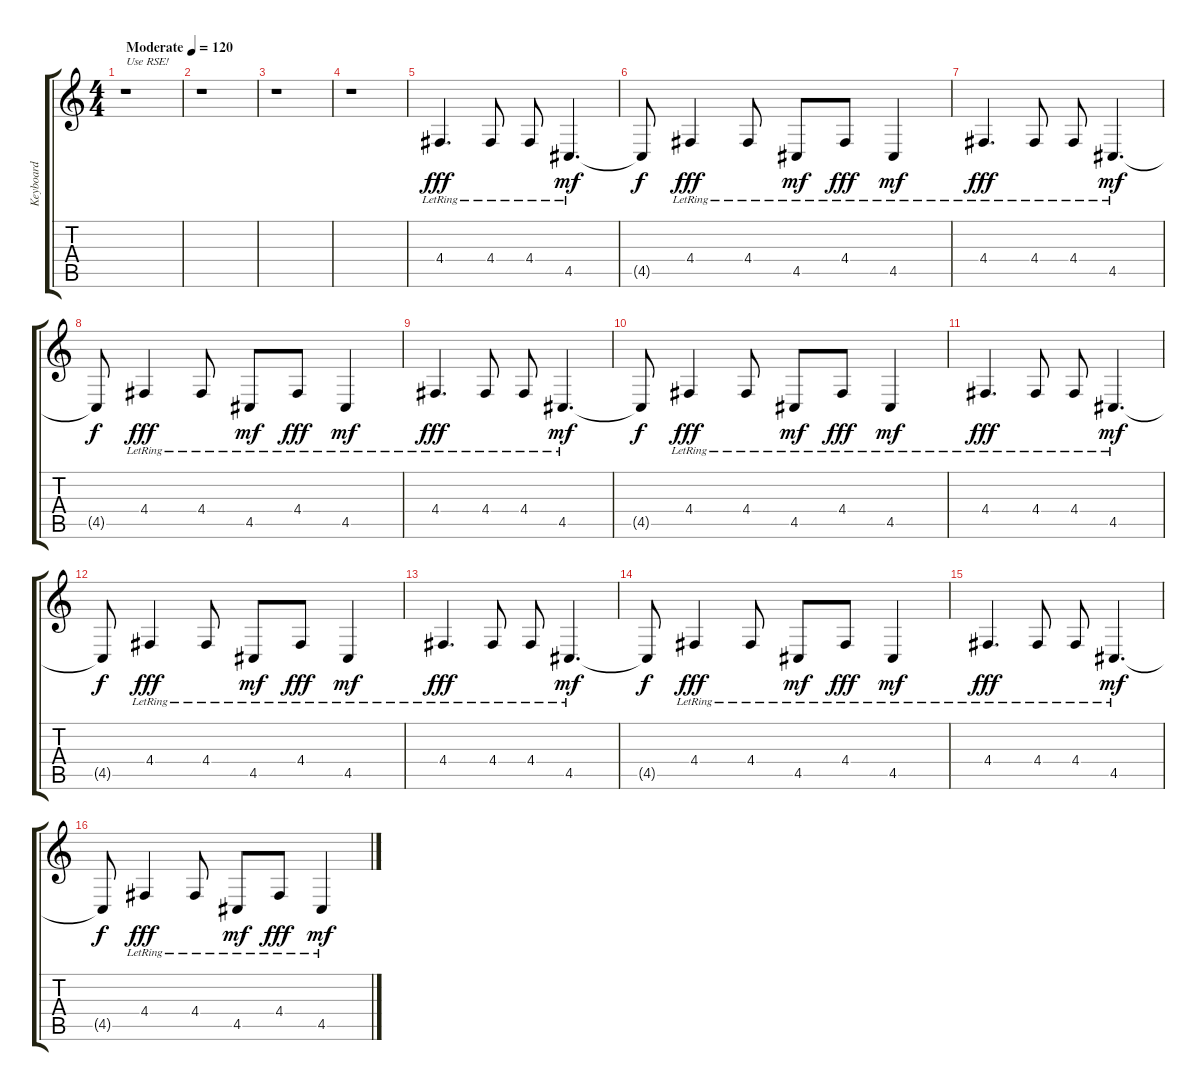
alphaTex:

\track ("Keyboard" "Keyboard") {instrument fx1rain}
\staff {score tabs}
\tuning (E4 B3 G3 D3 A2 E2) {hide}
\ts (4 4)
\tempo (120 "Moderate")
\clef g2
\ks c
r.1{txt "Use RSE!" dy fff instrument fx1rain} |
r.1 |
r.1 |
r.1 |
4.4{lr}.4{d} 4.4{lr}.8 4.4{lr}.8 4.5{lr}.4{d dy mf} |
4.5{t}.8{dy f} 4.4{lr}.4{dy fff} 4.4{lr}.8 4.5{lr}.8{dy mf} 4.4{lr}.8{dy fff} 4.5{lr}.4{dy mf} |
4.4{lr}.4{d dy fff} 4.4{lr}.8 4.4{lr}.8 4.5{lr}.4{d dy mf} |
4.5{t}.8{dy f} 4.4{lr}.4{dy fff} 4.4{lr}.8 4.5{lr}.8{dy mf} 4.4{lr}.8{dy fff} 4.5{lr}.4{dy mf} |
4.4{lr}.4{d dy fff} 4.4{lr}.8 4.4{lr}.8 4.5{lr}.4{d dy mf} |
4.5{t}.8{dy f} 4.4{lr}.4{dy fff} 4.4{lr}.8 4.5{lr}.8{dy mf} 4.4{lr}.8{dy fff} 4.5{lr}.4{dy mf} |
4.4{lr}.4{d dy fff} 4.4{lr}.8 4.4{lr}.8 4.5{lr}.4{d dy mf} |
4.5{t}.8{dy f} 4.4{lr}.4{dy fff} 4.4{lr}.8 4.5{lr}.8{dy mf} 4.4{lr}.8{dy fff} 4.5{lr}.4{dy mf} |
4.4{lr}.4{d dy fff} 4.4{lr}.8 4.4{lr}.8 4.5{lr}.4{d dy mf} |
4.5{t}.8{dy f} 4.4{lr}.4{dy fff} 4.4{lr}.8 4.5{lr}.8{dy mf} 4.4{lr}.8{dy fff} 4.5{lr}.4{dy mf} |
4.4{lr}.4{d dy fff} 4.4{lr}.8 4.4{lr}.8 4.5{lr}.4{d dy mf} |
4.5{t}.8{dy f} 4.4{lr}.4{dy fff} 4.4{lr}.8 4.5{lr}.8{dy mf} 4.4{lr}.8{dy fff} 4.5{lr}.4{dy mf}
